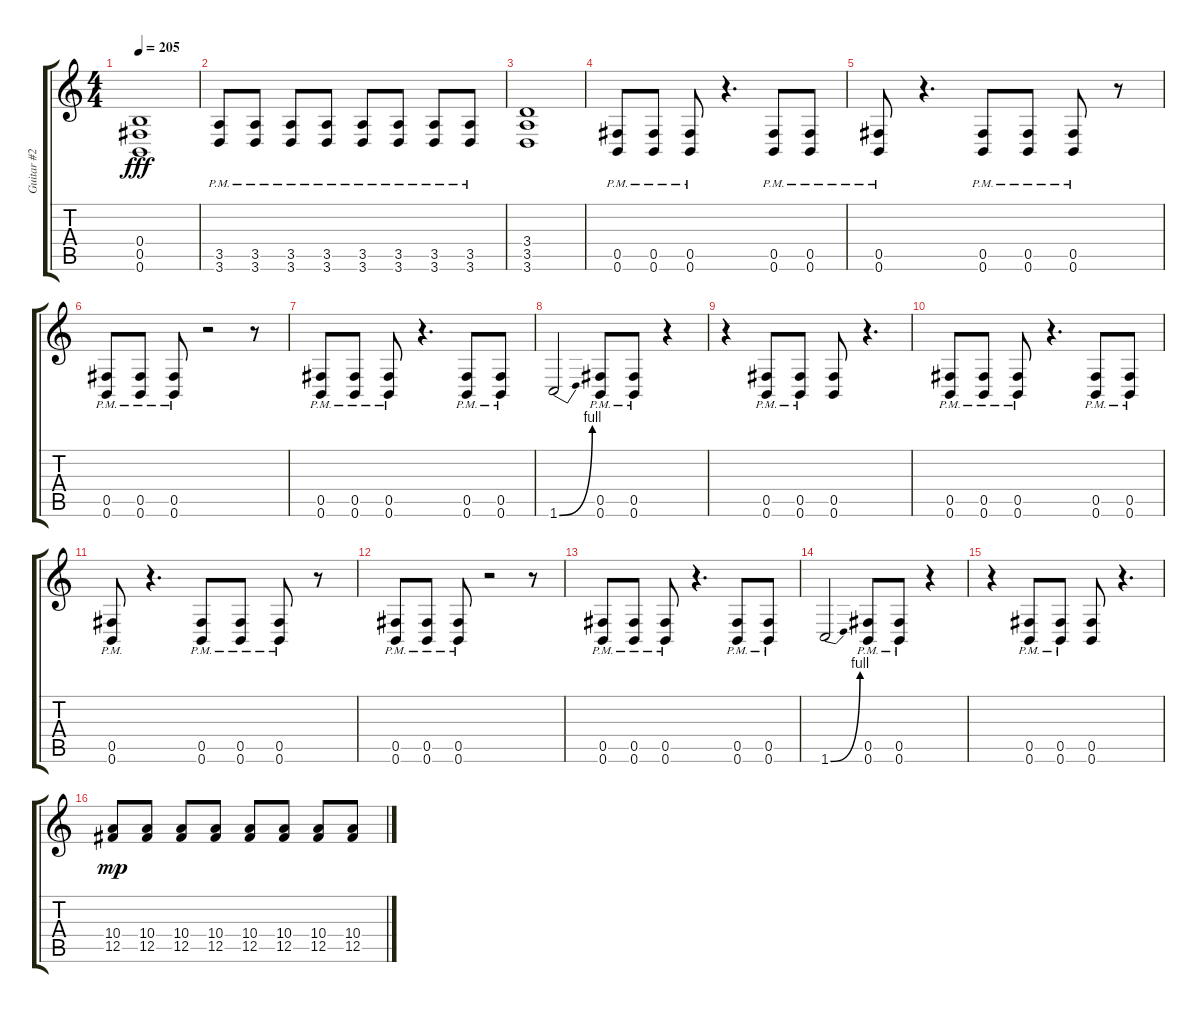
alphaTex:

\track ("Guitar #2" "Guitar #2") {instrument distortionguitar}
\staff {score tabs}
\tuning (Db4 Ab3 E3 B2 Gb2 B1) {hide}
\ts (4 4)
\tempo 205
\clef g2
\ks c
(0.4 0.5 0.6).1{dy fff} |
(3.5{pm} 3.6{pm}).8 (3.5{pm} 3.6{pm}).8 (3.5{pm} 3.6{pm}).8 (3.5{pm} 3.6{pm}).8 (3.5{pm} 3.6{pm}).8 (3.5{pm} 3.6{pm}).8 (3.5{pm} 3.6{pm}).8 (3.5{pm} 3.6{pm}).8 |
(3.4 3.5 3.6).1 |
(0.5{pm} 0.6{pm}).8 (0.5{pm} 0.6{pm}).8 (0.5{pm} 0.6{pm}).8 r.4{d} (0.5{pm} 0.6{pm}).8 (0.5{pm} 0.6{pm}).8 |
(0.5{pm} 0.6{pm}).8 r.4{d} (0.5{pm} 0.6{pm}).8 (0.5{pm} 0.6{pm}).8 (0.5{pm} 0.6{pm}).8 r.8 |
(0.5{pm} 0.6{pm}).8 (0.5{pm} 0.6{pm}).8 (0.5{pm} 0.6{pm}).8 r.2 r.8 |
(0.5{pm} 0.6{pm}).8 (0.5{pm} 0.6{pm}).8 (0.5{pm} 0.6{pm}).8 r.4{d} (0.5{pm} 0.6{pm}).8 (0.5{pm} 0.6{pm}).8 |
1.6{be (bend 0 0 60 4)}.2 (0.5{pm} 0.6{pm}).8 (0.5{pm} 0.6{pm}).8 r.4 |
r.4 (0.5{pm} 0.6{pm}).8 (0.5{pm} 0.6{pm}).8 (0.5 0.6).8 r.4{d} |
(0.5{pm} 0.6{pm}).8 (0.5{pm} 0.6{pm}).8 (0.5{pm} 0.6{pm}).8 r.4{d} (0.5{pm} 0.6{pm}).8 (0.5{pm} 0.6{pm}).8 |
(0.5{pm} 0.6{pm}).8 r.4{d} (0.5{pm} 0.6{pm}).8 (0.5{pm} 0.6{pm}).8 (0.5{pm} 0.6{pm}).8 r.8 |
(0.5{pm} 0.6{pm}).8 (0.5{pm} 0.6{pm}).8 (0.5{pm} 0.6{pm}).8 r.2 r.8 |
(0.5{pm} 0.6{pm}).8 (0.5{pm} 0.6{pm}).8 (0.5{pm} 0.6{pm}).8 r.4{d} (0.5{pm} 0.6{pm}).8 (0.5{pm} 0.6{pm}).8 |
1.6{be (bend 0 0 60 4)}.2 (0.5{pm} 0.6{pm}).8 (0.5{pm} 0.6{pm}).8 r.4 |
r.4 (0.5{pm} 0.6{pm}).8 (0.5{pm} 0.6{pm}).8 (0.5 0.6).8 r.4{d} |
(10.4 12.5).8{dy mp} (10.4 12.5).8 (10.4 12.5).8 (10.4 12.5).8 (10.4 12.5).8 (10.4 12.5).8 (10.4 12.5).8 (10.4 12.5).8
